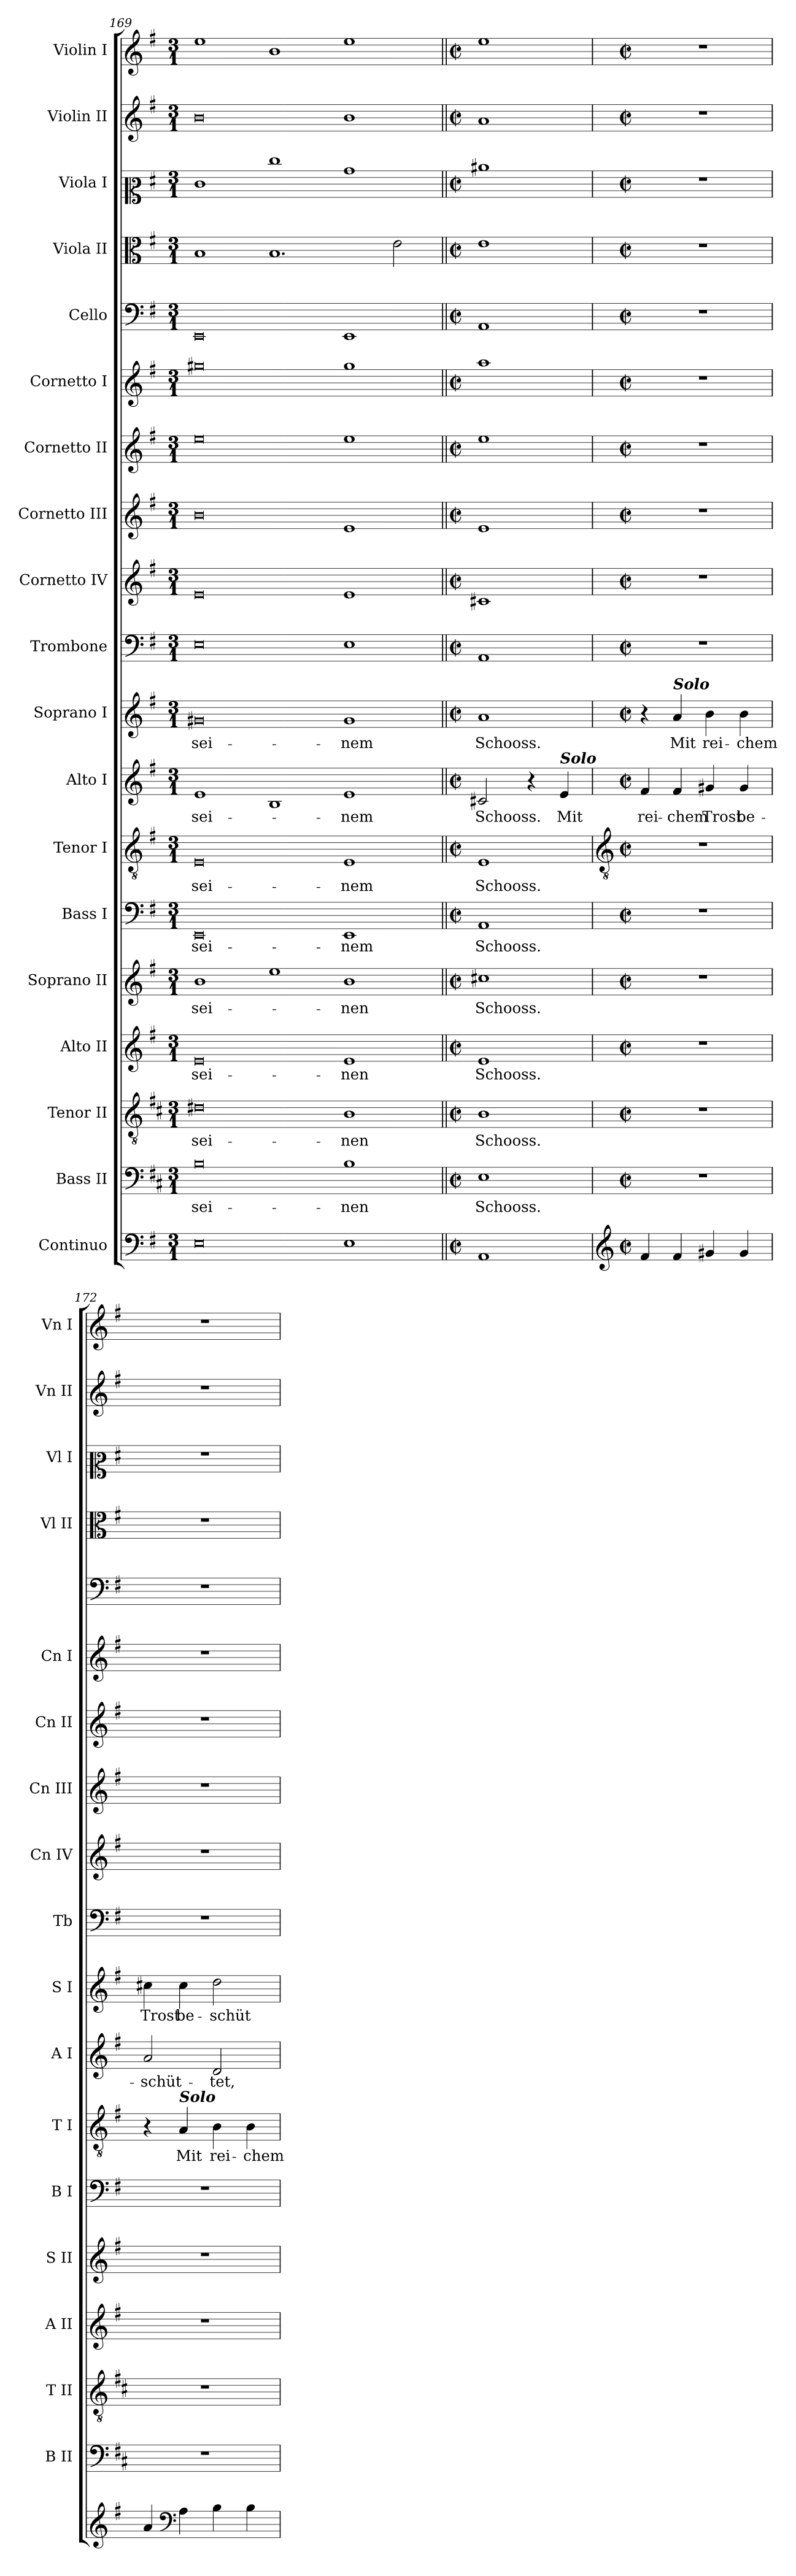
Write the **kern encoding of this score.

**kern	**kern	**text	**kern	**text	**kern	**text	**kern	**text	**kern	**text	**kern	**text	**kern	**text	**kern	**text	**kern	**kern	**kern	**kern	**kern	**kern	**kern	**kern	**kern	**kern
*part19	*part18	*part18	*part17	*part17	*part16	*part16	*part15	*part15	*part14	*part14	*part13	*part13	*part12	*part12	*part11	*part11	*part10	*part9	*part8	*part7	*part6	*part5	*part4	*part3	*part2	*part1
*staff19	*staff18	*staff18	*staff17	*staff17	*staff16	*staff16	*staff15	*staff15	*staff14	*staff14	*staff13	*staff13	*staff12	*staff12	*staff11	*staff11	*staff10	*staff9	*staff8	*staff7	*staff6	*staff5	*staff4	*staff3	*staff2	*staff1
*I"Continuo	*I"Bass II	*	*I"Tenor II	*	*I"Alto II	*	*I"Soprano II	*	*I"Bass I	*	*I"Tenor I	*	*I"Alto I	*	*I"Soprano I	*	*I"Trombone	*I"Cornetto IV	*I"Cornetto III	*I"Cornetto II	*I"Cornetto I	*I"Cello	*I"Viola II	*I"Viola I	*I"Violin II	*I"Violin I
*	*I'B II	*	*I'T II	*	*I'A II	*	*I'S II	*	*I'B I	*	*I'T I	*	*I'A I	*	*I'S I	*	*I'Tb	*I'Cn IV	*I'Cn III	*I'Cn II	*I'Cn I	*	*I'Vl II	*I'Vl I	*I'Vn II	*I'Vn I
*clefF4	*clefF4	*	*clefGv2	*	*clefG2	*	*clefG2	*	*clefF4	*	*clefGv2	*	*clefG2	*	*clefG2	*	*clefF4	*clefG2	*clefG2	*clefG2	*clefG2	*clefF4	*clefC3	*clefC2	*clefG2	*clefG2
*	*ITrd4c7	*	*ITrd4c7	*	*	*	*	*	*	*	*	*	*	*	*	*	*	*	*	*	*	*	*	*	*	*
*k[f#]	*k[f#]	*	*k[f#]	*	*k[f#]	*	*k[f#]	*	*k[f#]	*	*k[f#]	*	*k[f#]	*	*k[f#]	*	*k[f#]	*k[f#]	*k[f#]	*k[f#]	*k[f#]	*k[f#]	*k[f#]	*k[f#]	*k[f#]	*k[f#]
*G:	*G:	*	*G:	*	*G:	*	*G:	*	*G:	*	*G:	*	*G:	*	*G:	*	*G:	*G:	*G:	*G:	*G:	*G:	*G:	*G:	*G:	*G:
*M3/1	*M3/1	*	*M3/1	*	*M3/1	*	*M3/1	*	*M3/1	*	*M3/1	*	*M3/1	*	*M3/1	*	*M3/1	*M3/1	*M3/1	*M3/1	*M3/1	*M3/1	*M3/1	*M3/1	*M3/1	*M3/1
=169	=169	=169	=169	=169	=169	=169	=169	=169	=169	=169	=169	=169	=169	=169	=169	=169	=169	=169	=169	=169	=169	=169	=169	=169	=169	=169
!	!	!LO:LY:b	!	!LO:LY:b	!	!LO:LY:b	!	!LO:LY:b	!	!LO:LY:b	!	!LO:LY:b	!	!LO:LY:b	!	!LO:LY:b	!	!	!	!	!	!	!	!	!	!
0E	0E	sei-	0G#X	sei-	0e	sei-	1b	sei-	0EE	sei-	0E	sei-	1e	sei-	0g#X	sei-	0E	0e	0b	0ee	0gg#X	0EE	1B	1e	0b	1ee
.	.	.	.	.	.	.	1ee	.	.	.	.	.	1B	.	.	.	.	.	.	.	.	.	1.B	1ee	.	1b
!	!	!LO:LY:b	!	!LO:LY:b	!	!LO:LY:b	!	!LO:LY:b	!	!LO:LY:b	!	!LO:LY:b	!	!LO:LY:b	!	!LO:LY:b	!	!	!	!	!	!	!	!	!	!
1E	1E	-nen	1E	-nen	1e	-nen	1b	-nen	1EE	-nem	1E	-nem	1e	-nem	1g#	-nem	1E	1e	1e	1ee	1gg#	1EE	.	1b	1b	1ee
.	.	.	.	.	.	.	.	.	.	.	.	.	.	.	.	.	.	.	.	.	.	.	2e	.	.	.
=170||	=170||	=170||	=170||	=170||	=170||	=170||	=170||	=170||	=170||	=170||	=170||	=170||	=170||	=170||	=170||	=170||	=170||	=170||	=170||	=170||	=170||	=170||	=170||	=170||	=170||	=170||
*M2/2	*M2/2	*	*M2/2	*	*M2/2	*	*M2/2	*	*M2/2	*	*M2/2	*	*M2/2	*	*M2/2	*	*M2/2	*M2/2	*M2/2	*M2/2	*M2/2	*M2/2	*M2/2	*M2/2	*M2/2	*M2/2
*met(c|)	*met(c|)	*	*met(c|)	*	*met(c|)	*	*met(c|)	*	*met(c|)	*	*met(c|)	*	*met(c|)	*	*met(c|)	*	*met(c|)	*met(c|)	*met(c|)	*met(c|)	*met(c|)	*met(c|)	*met(c|)	*met(c|)	*met(c|)	*met(c|)
!	!	!LO:LY:b	!	!LO:LY:b	!	!LO:LY:b	!	!LO:LY:b	!	!LO:LY:b	!	!LO:LY:b	!	!LO:LY:b	!	!LO:LY:b	!	!	!	!	!	!	!	!	!	!
1AA	1AA	Schooss.	1E	Schooss.	1e	Schooss.	1cc#X	Schooss.	1AA	Schooss.	1E	Schooss.	2c#X	Schooss.	1a	Schooss.	1AA	1c#X	1e	1ee	1aa	1AA	1e	1cc#X	1a	1ee
.	.	.	.	.	.	.	.	.	.	.	.	.	4r	.	.	.	.	.	.	.	.	.	.	.	.	.
!	!	!	!	!	!	!	!	!	!	!	!	!	!LO:TX:a:Bi:t=Solo	!	!	!	!	!	!	!	!	!	!	!	!	!
!	!	!	!	!	!	!	!	!	!	!	!	!	!	!LO:LY:b	!	!	!	!	!	!	!	!	!	!	!	!
.	.	.	.	.	.	.	.	.	.	.	.	.	4e	Mit	.	.	.	.	.	.	.	.	.	.	.	.
!!LO:LB:g=z
=171	=171	=171	=171	=171	=171	=171	=171	=171	=171	=171	=171	=171	=171	=171	=171	=171	=171	=171	=171	=171	=171	=171	=171	=171	=171	=171
*clefG2	*	*	*	*	*	*	*	*	*	*	*clefGv2	*	*	*	*	*	*	*	*	*	*	*	*	*	*	*
*M2/2	*M2/2	*	*M2/2	*	*M2/2	*	*M2/2	*	*M2/2	*	*M2/2	*	*M2/2	*	*M2/2	*	*M2/2	*M2/2	*M2/2	*M2/2	*M2/2	*M2/2	*M2/2	*M2/2	*M2/2	*M2/2
*met(c|)	*met(c|)	*	*met(c|)	*	*met(c|)	*	*met(c|)	*	*met(c|)	*	*met(c|)	*	*met(c|)	*	*met(c|)	*	*met(c|)	*met(c|)	*met(c|)	*met(c|)	*met(c|)	*met(c|)	*met(c|)	*met(c|)	*met(c|)	*met(c|)
!	!	!	!	!	!	!	!	!	!	!	!	!	!	!LO:LY:b	!	!	!	!	!	!	!	!	!	!	!	!
4f#	1r	.	1r	.	1r	.	1r	.	1r	.	1r	.	4f#	rei-	4r	.	1r	1r	1r	1r	1r	1r	1r	1r	1r	1r
!	!	!	!	!	!	!	!	!	!	!	!	!	!	!	!LO:TX:a:Bi:t=Solo	!	!	!	!	!	!	!	!	!	!	!
!	!	!	!	!	!	!	!	!	!	!	!	!	!	!LO:LY:b	!	!LO:LY:b	!	!	!	!	!	!	!	!	!	!
4f#	.	.	.	.	.	.	.	.	.	.	.	.	4f#	-chem	4a	Mit	.	.	.	.	.	.	.	.	.	.
!	!	!	!	!	!	!	!	!	!	!	!	!	!	!LO:LY:b	!	!LO:LY:b	!	!	!	!	!	!	!	!	!	!
4g#X	.	.	.	.	.	.	.	.	.	.	.	.	4g#X	Trost	4b	rei-	.	.	.	.	.	.	.	.	.	.
!	!	!	!	!	!	!	!	!	!	!	!	!	!	!LO:LY:b	!	!LO:LY:b	!	!	!	!	!	!	!	!	!	!
4g#	.	.	.	.	.	.	.	.	.	.	.	.	4g#	be-	4b	-chem	.	.	.	.	.	.	.	.	.	.
=172	=172	=172	=172	=172	=172	=172	=172	=172	=172	=172	=172	=172	=172	=172	=172	=172	=172	=172	=172	=172	=172	=172	=172	=172	=172	=172
!	!	!	!	!	!	!	!	!	!	!	!	!	!	!LO:LY:b	!	!LO:LY:b	!	!	!	!	!	!	!	!	!	!
4a	1r	.	1r	.	1r	.	1r	.	1r	.	4r	.	2a	-schüt-	4cc#X	Trost	1r	1r	1r	1r	1r	1r	1r	1r	1r	1r
*clefF4	*	*	*	*	*	*	*	*	*	*	*	*	*	*	*	*	*	*	*	*	*	*	*	*	*	*
!	!	!	!	!	!	!	!	!	!	!	!LO:TX:a:Bi:t=Solo	!	!	!	!	!	!	!	!	!	!	!	!	!	!	!
!	!	!	!	!	!	!	!	!	!	!	!	!LO:LY:b	!	!	!	!LO:LY:b	!	!	!	!	!	!	!	!	!	!
4A	.	.	.	.	.	.	.	.	.	.	4A	Mit	.	.	4cc#	be-	.	.	.	.	.	.	.	.	.	.
!	!	!	!	!	!	!	!	!	!	!	!	!LO:LY:b	!	!LO:LY:b	!	!LO:LY:b	!	!	!	!	!	!	!	!	!	!
4B	.	.	.	.	.	.	.	.	.	.	4B	rei-	2d	-tet,	2dd	-schüt-	.	.	.	.	.	.	.	.	.	.
!	!	!	!	!	!	!	!	!	!	!	!	!LO:LY:b	!	!	!	!	!	!	!	!	!	!	!	!	!	!
4B	.	.	.	.	.	.	.	.	.	.	4B	-chem	.	.	.	.	.	.	.	.	.	.	.	.	.	.
=	=	=	=	=	=	=	=	=	=	=	=	=	=	=	=	=	=	=	=	=	=	=	=	=	=	=
*-	*-	*-	*-	*-	*-	*-	*-	*-	*-	*-	*-	*-	*-	*-	*-	*-	*-	*-	*-	*-	*-	*-	*-	*-	*-	*-
